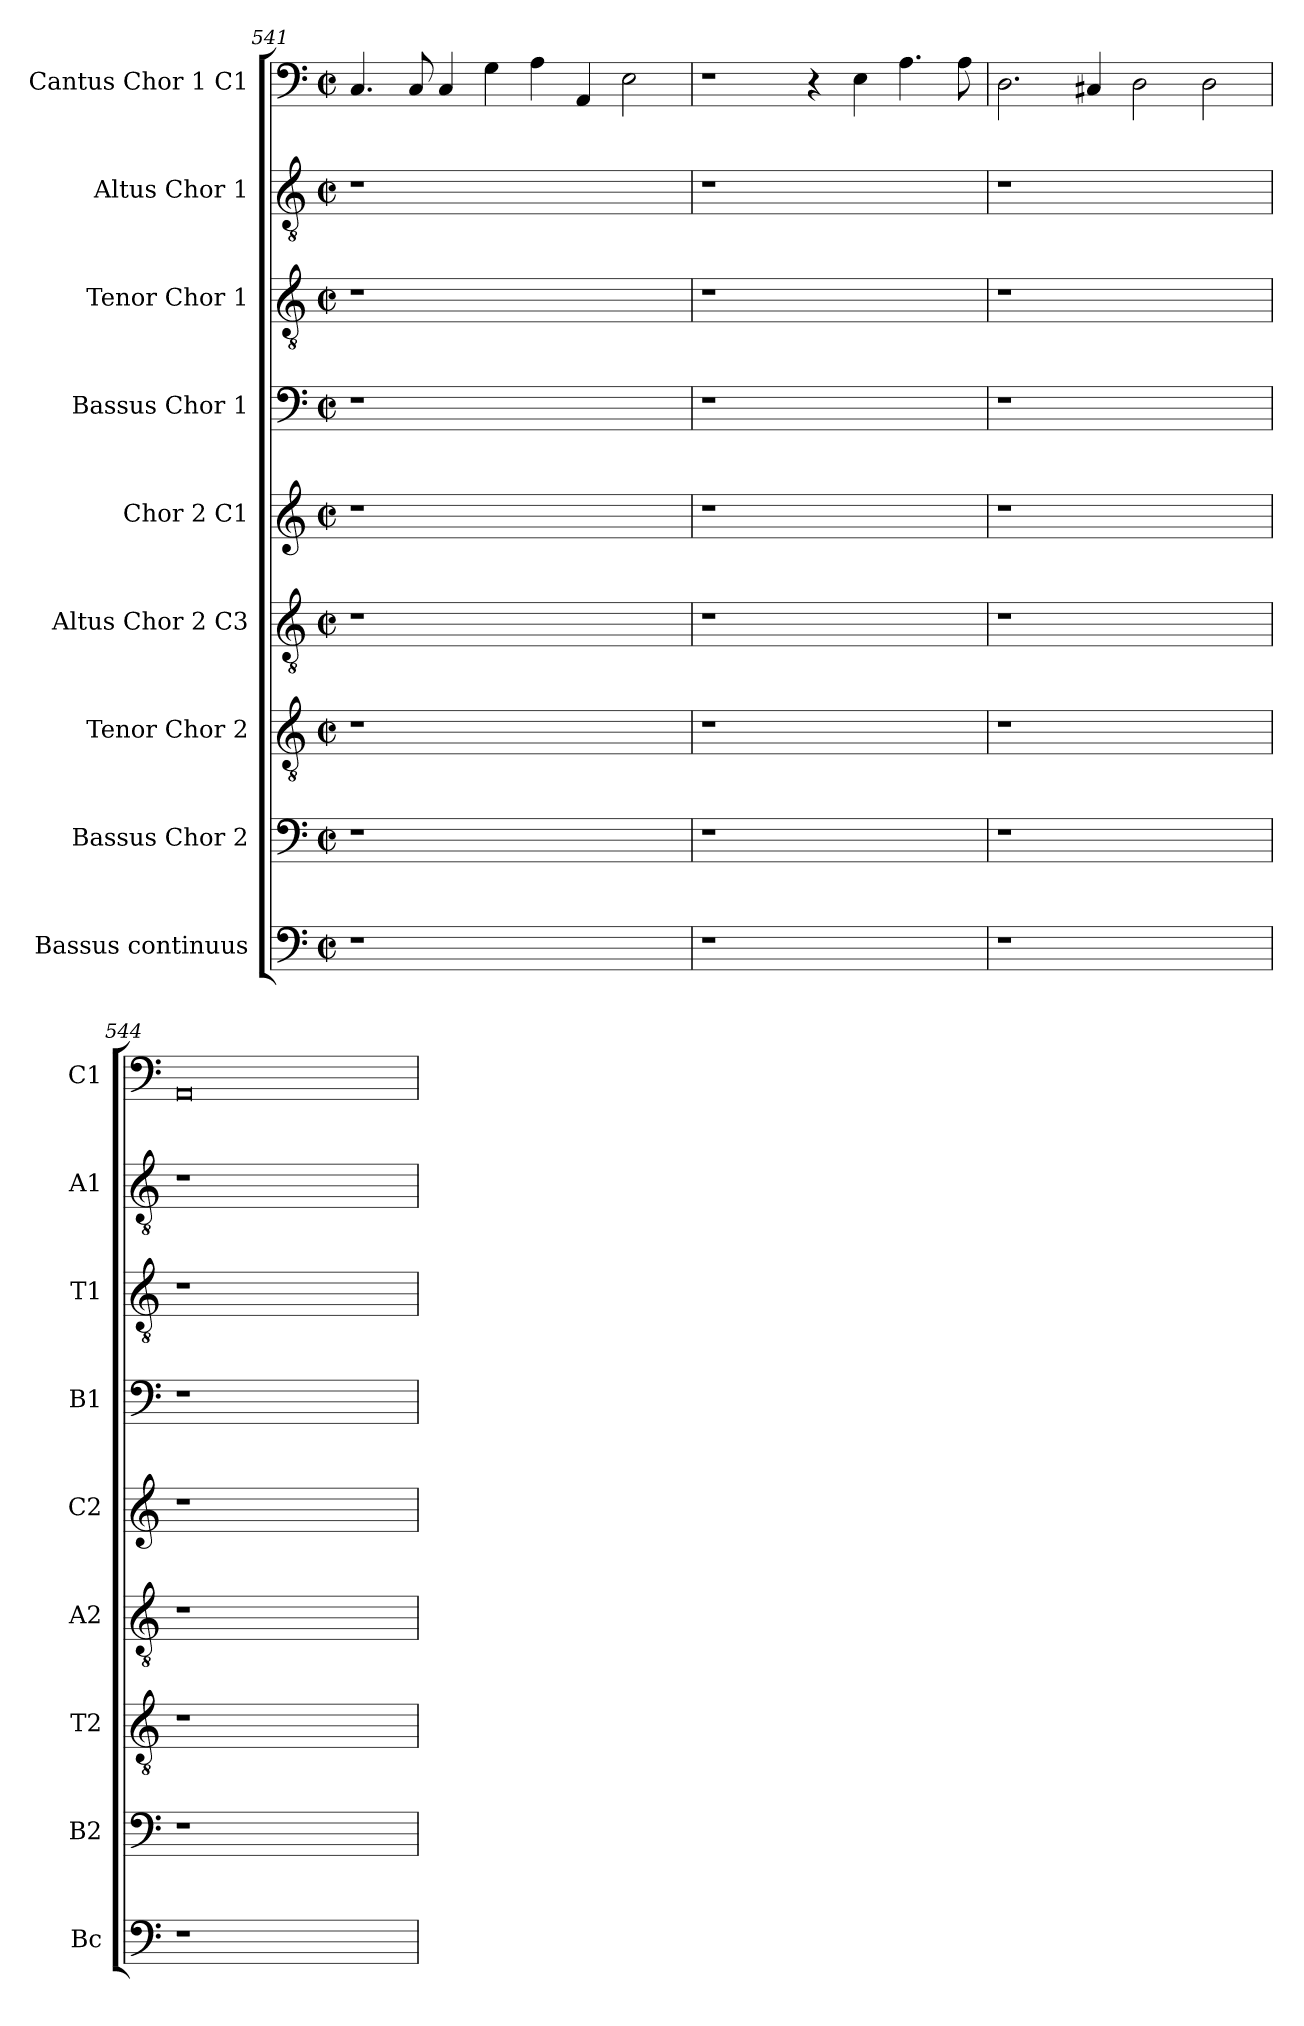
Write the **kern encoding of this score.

**kern	**kern	**kern	**kern	**kern	**kern	**kern	**kern	**kern
*part9	*part8	*part7	*part6	*part5	*part4	*part3	*part2	*part1
*staff9	*staff8	*staff7	*staff6	*staff5	*staff4	*staff3	*staff2	*staff1
*I"Bassus continuus	*I"Bassus Chor 2	*I"Tenor Chor 2	*I"Altus Chor 2 C3	*I"Chor 2 C1	*I"Bassus Chor 1	*I"Tenor Chor 1	*I"Altus Chor 1	*I"Cantus Chor 1 C1
*I'Bc	*I'B2	*I'T2	*I'A2	*I'C2	*I'B1	*I'T1	*I'A1	*I'C1
!!LO:LB:g=z
*clefF4	*clefF4	*clefGv2	*clefGv2	*clefG2	*clefF4	*clefGv2	*clefGv2	*clefF4
*ITrd7c12	*	*	*	*	*	*	*	*
*k[]	*k[]	*k[]	*k[]	*k[]	*k[]	*k[]	*k[]	*k[]
*C:	*C:	*C:	*C:	*C:	*C:	*C:	*C:	*C:
*M2/2	*M2/2	*M2/2	*M2/2	*M2/2	*M2/2	*M2/2	*M2/2	*M2/2
*met(c|)	*met(c|)	*met(c|)	*met(c|)	*met(c|)	*met(c|)	*met(c|)	*met(c|)	*met(c|)
=541	=541	=541	=541	=541	=541	=541	=541	=541
1r	1r	1r	1r	1r	1r	1r	1r	4.C/
.	.	.	.	.	.	.	.	8C/
.	.	.	.	.	.	.	.	4C/
.	.	.	.	.	.	.	.	4G\
1ryy	1ryy	1ryy	1ryy	1ryy	1ryy	1ryy	1ryy	4A\
.	.	.	.	.	.	.	.	4AA/
.	.	.	.	.	.	.	.	2E\
=542	=542	=542	=542	=542	=542	=542	=542	=542
1r	1r	1r	1r	1r	1r	1r	1r	1r
1ryy	1ryy	1ryy	1ryy	1ryy	1ryy	1ryy	1ryy	4r
.	.	.	.	.	.	.	.	4E\
.	.	.	.	.	.	.	.	4.A\
.	.	.	.	.	.	.	.	8A\
=543	=543	=543	=543	=543	=543	=543	=543	=543
1r	1r	1r	1r	1r	1r	1r	1r	2.D\
.	.	.	.	.	.	.	.	4C#X/
1ryy	1ryy	1ryy	1ryy	1ryy	1ryy	1ryy	1ryy	2D\
.	.	.	.	.	.	.	.	2D\
=544	=544	=544	=544	=544	=544	=544	=544	=544
1r	1r	1r	1r	1r	1r	1r	1r	0AA
1ryy	1ryy	1ryy	1ryy	1ryy	1ryy	1ryy	1ryy	.
=!	=!	=!	=!	=!	=!	=!	=!	=!
*-	*-	*-	*-	*-	*-	*-	*-	*-
